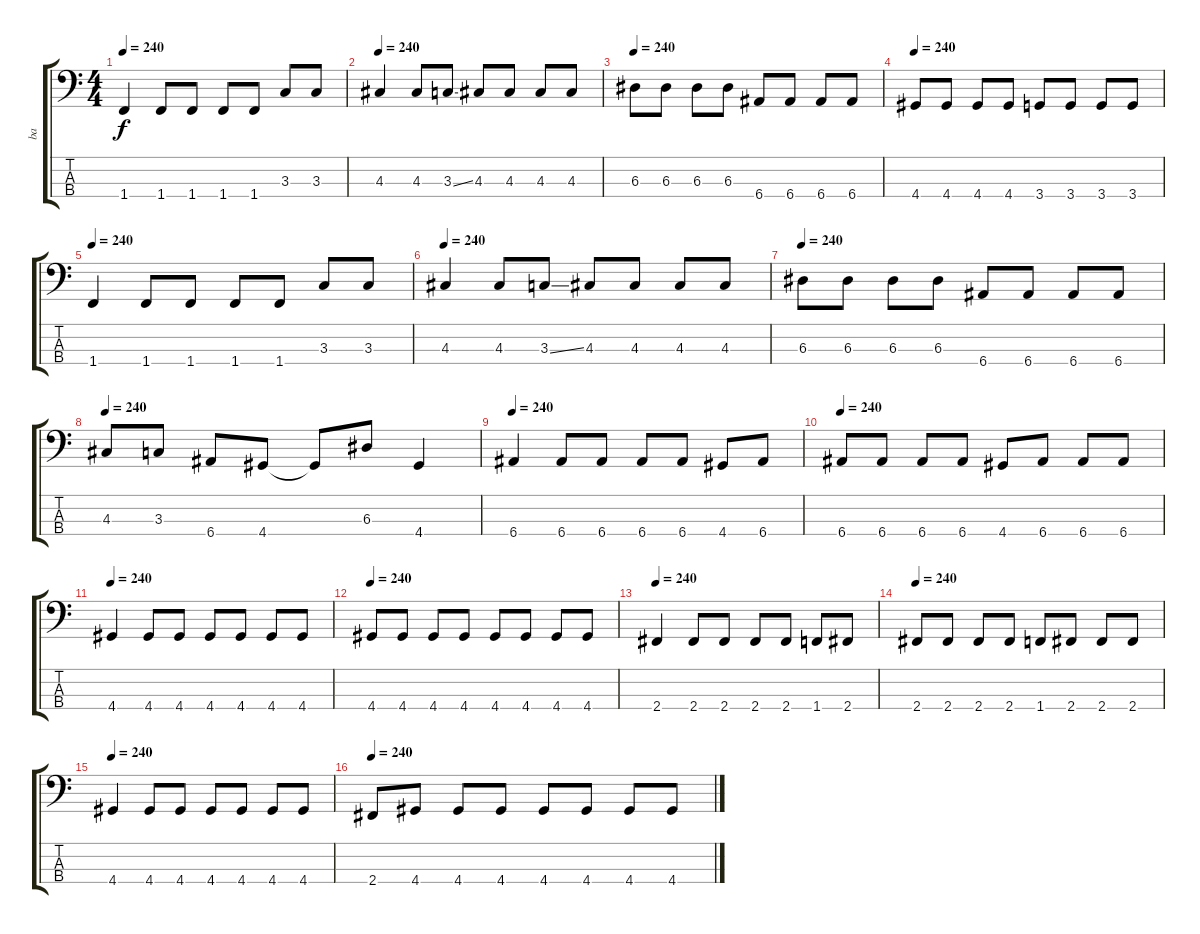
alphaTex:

\track ("ba" "ba") {instrument electricbasspick}
\staff {score tabs}
\tuning (G2 D2 A1 E1) {hide}
\ts (4 4)
\tempo 240
\clef f4
\ks c
1.4.4{dy f} 1.4.8 1.4.8 1.4.8 1.4.8 3.3.8 3.3.8 |
\tempo 240
4.3.4 4.3.8 3.3{ss}.8 4.3.8 4.3.8 4.3.8 4.3.8 |
\tempo 240
6.3.8 6.3.8 6.3.8 6.3.8 6.4.8 6.4.8 6.4.8 6.4.8 |
\tempo 240
4.4.8 4.4.8 4.4.8 4.4.8 3.4.8 3.4.8 3.4.8 3.4.8 |
\tempo 240
1.4.4 1.4.8 1.4.8 1.4.8 1.4.8 3.3.8 3.3.8 |
\tempo 240
4.3.4 4.3.8 3.3{ss}.8 4.3.8 4.3.8 4.3.8 4.3.8 |
\tempo 240
6.3.8 6.3.8 6.3.8 6.3.8 6.4.8 6.4.8 6.4.8 6.4.8 |
\tempo 240
4.3.8 3.3.8 6.4.8 4.4.8 4.4{t}.8 6.3.8 4.4.4 |
\tempo 240
6.4.4 6.4.8 6.4.8 6.4.8 6.4.8 4.4.8 6.4.8 |
\tempo 240
6.4.8 6.4.8 6.4.8 6.4.8 4.4.8 6.4.8 6.4.8 6.4.8 |
\tempo 240
4.4.4 4.4.8 4.4.8 4.4.8 4.4.8 4.4.8 4.4.8 |
\tempo 240
4.4.8 4.4.8 4.4.8 4.4.8 4.4.8 4.4.8 4.4.8 4.4.8 |
\tempo 240
2.4.4 2.4.8 2.4.8 2.4.8 2.4.8 1.4.8 2.4.8 |
\tempo 240
2.4.8 2.4.8 2.4.8 2.4.8 1.4.8 2.4.8 2.4.8 2.4.8 |
\tempo 240
4.4.4 4.4.8 4.4.8 4.4.8 4.4.8 4.4.8 4.4.8 |
\tempo 240
2.4.8 4.4.8 4.4.8 4.4.8 4.4.8 4.4.8 4.4.8 4.4.8
